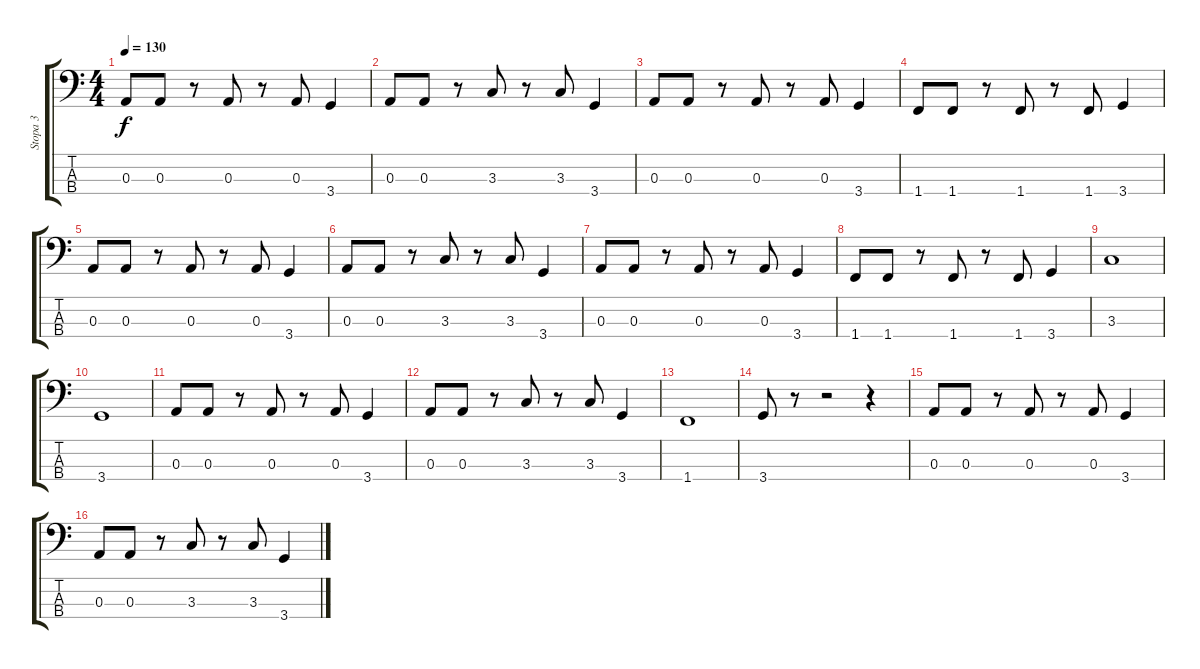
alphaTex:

\track ("Stopa 3" "Stopa 3") {instrument electricbassfinger}
\staff {score tabs}
\tuning (G2 D2 A1 E1) {hide}
\ts (4 4)
\tempo 130
\clef f4
\ks c
0.3.8{dy f} 0.3.8 r.8 0.3.8 r.8 0.3.8 3.4.4 |
0.3.8 0.3.8 r.8 3.3.8 r.8 3.3.8 3.4.4 |
0.3.8 0.3.8 r.8 0.3.8 r.8 0.3.8 3.4.4 |
1.4.8 1.4.8 r.8 1.4.8 r.8 1.4.8 3.4.4 |
0.3.8 0.3.8 r.8 0.3.8 r.8 0.3.8 3.4.4 |
0.3.8 0.3.8 r.8 3.3.8 r.8 3.3.8 3.4.4 |
0.3.8 0.3.8 r.8 0.3.8 r.8 0.3.8 3.4.4 |
1.4.8 1.4.8 r.8 1.4.8 r.8 1.4.8 3.4.4 |
3.3.1 |
3.4.1 |
0.3.8 0.3.8 r.8 0.3.8 r.8 0.3.8 3.4.4 |
0.3.8 0.3.8 r.8 3.3.8 r.8 3.3.8 3.4.4 |
1.4.1 |
3.4.8 r.8 r.2 r.4 |
0.3.8 0.3.8 r.8 0.3.8 r.8 0.3.8 3.4.4 |
0.3.8 0.3.8 r.8 3.3.8 r.8 3.3.8 3.4.4
